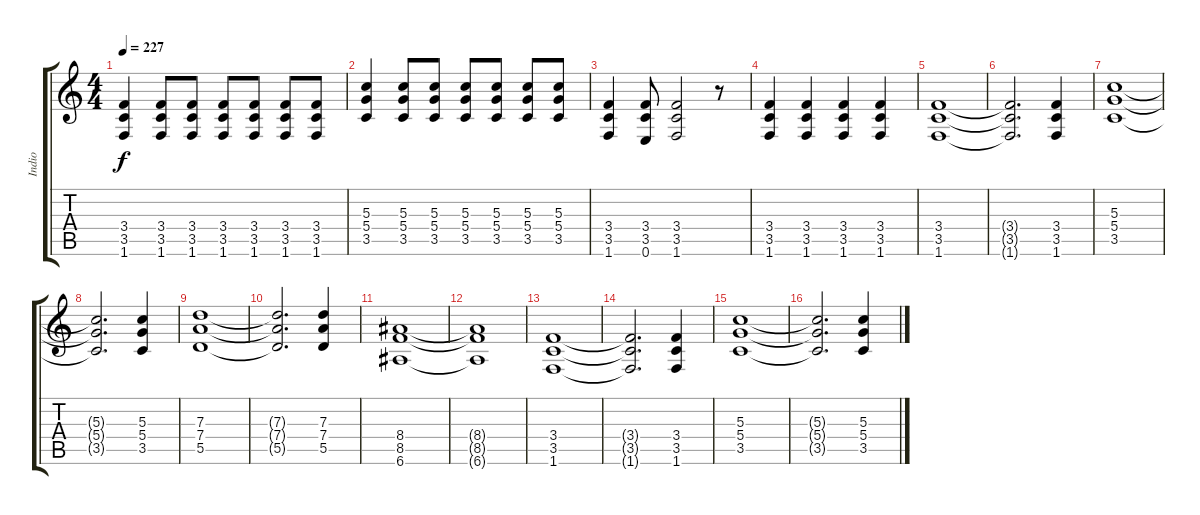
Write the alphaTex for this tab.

\track ("Indio" "Indio") {instrument overdrivenguitar}
\staff {score tabs}
\tuning (E4 B3 G3 D3 A2 E2) {hide}
\ts (4 4)
\tempo 227
\clef g2
\ks c
(3.4 3.5 1.6).4{dy f} (3.4 3.5 1.6).8 (3.4 3.5 1.6).8 (3.4 3.5 1.6).8 (3.4 3.5 1.6).8 (3.4 3.5 1.6).8 (3.4 3.5 1.6).8 |
(5.3 5.4 3.5).4 (5.3 5.4 3.5).8 (5.3 5.4 3.5).8 (5.3 5.4 3.5).8 (5.3 5.4 3.5).8 (5.3 5.4 3.5).8 (5.3 5.4 3.5).8 |
(3.4 3.5 1.6).4 (3.4 3.5 0.6).8 (3.4 3.5 1.6).2 r.8 |
(3.4 3.5 1.6).4 (3.4 3.5 1.6).4 (3.4 3.5 1.6).4 (3.4 3.5 1.6).4 |
(3.4 3.5 1.6).1 |
(3.4{t} 3.5{t} 1.6{t}).2{d} (3.4 3.5 1.6).4 |
(5.3 5.4 3.5).1 |
(5.3{t} 5.4{t} 3.5{t}).2{d} (5.3 5.4 3.5).4 |
(7.3 7.4 5.5).1 |
(7.3{t} 7.4{t} 5.5{t}).2{d} (7.3 7.4 5.5).4 |
(8.4 8.5 6.6).1 |
(8.4{t} 8.5{t} 6.6{t}).1 |
(3.4 3.5 1.6).1 |
(3.4{t} 3.5{t} 1.6{t}).2{d} (3.4 3.5 1.6).4 |
(5.3 5.4 3.5).1 |
(5.3{t} 5.4{t} 3.5{t}).2{d} (5.3 5.4 3.5).4
